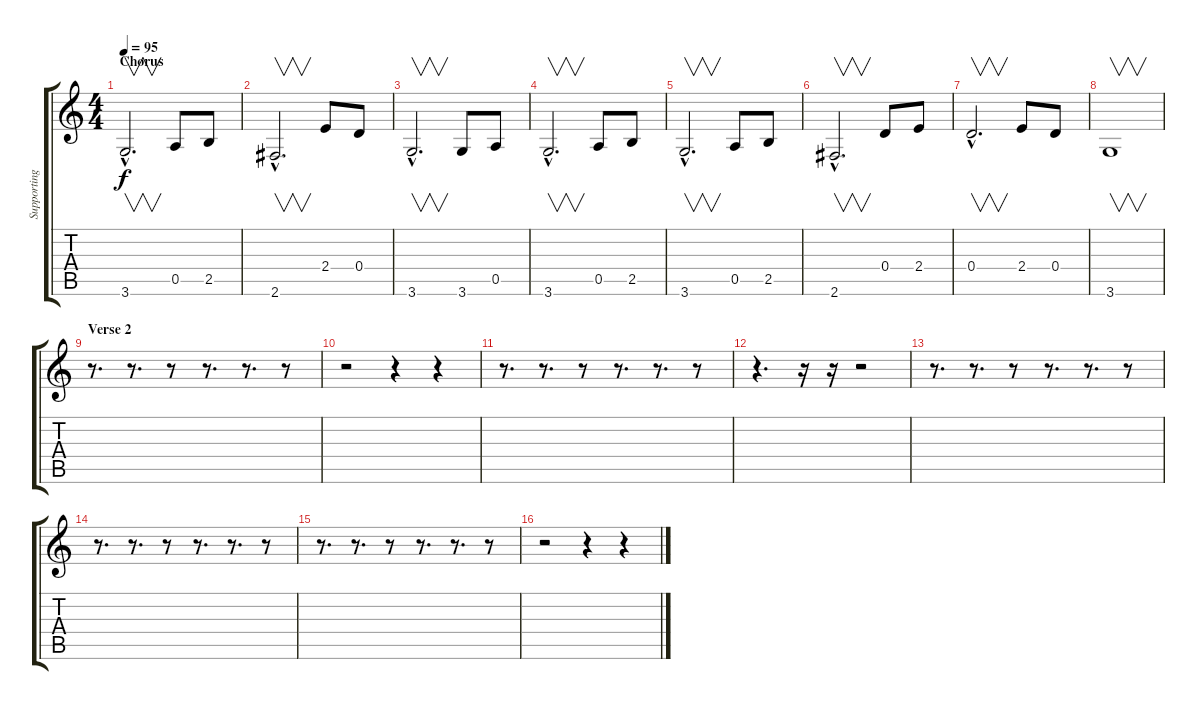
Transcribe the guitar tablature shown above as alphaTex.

\track ("Supporting Guitar" "Supporting") {instrument acousticguitarsteel}
\staff {score tabs}
\tuning (E4 B3 G3 D3 A2 E2) {hide}
\ts (4 4)
\section ("" "Chorus")
\tempo 95
\clef g2
\ks c
3.6{hac}.2{v d dy f} 0.5.8 2.5.8 |
2.6{hac}.2{v d} 2.4.8 0.4.8 |
3.6{hac}.2{v d} 3.6.8 0.5.8 |
3.6{hac}.2{v d} 0.5.8 2.5.8 |
3.6{hac}.2{v d} 0.5.8 2.5.8 |
2.6{hac}.2{v d} 0.4.8 2.4.8 |
0.4{hac}.2{v d} 2.4.8 0.4.8 |
3.6.1{v} |
\section ("" "Verse 2")
r.8{d} r.8{d} r.8 r.8{d} r.8{d} r.8 |
r.2 r.4 r.4 |
r.8{d} r.8{d} r.8 r.8{d} r.8{d} r.8 |
r.4{d} r.16 r.16 r.2 |
r.8{d} r.8{d} r.8 r.8{d} r.8{d} r.8 |
r.8{d} r.8{d} r.8 r.8{d} r.8{d} r.8 |
r.8{d} r.8{d} r.8 r.8{d} r.8{d} r.8 |
r.2 r.4 r.4
